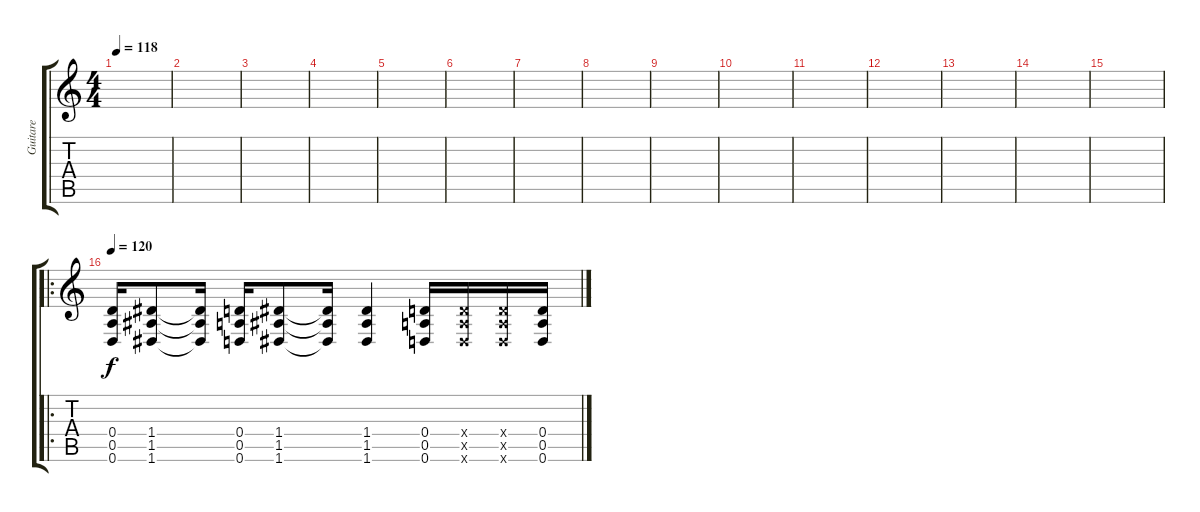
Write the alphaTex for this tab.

\track ("Guitare" "Guitare") {instrument distortionguitar}
\staff {score tabs}
\tuning (E4 B3 G3 D3 A2 D2) {hide}
\ts (4 4)
\tempo 118
\clef g2
\ks c
|
|
|
|
|
|
|
|
|
|
|
|
|
|
|
\ro
\tempo 120
(0.4 0.5 0.6).16 (1.4 1.5 1.6).8 (1.4{t} 1.5{t} 1.6{t}).16 (0.4 0.5 0.6).16 (1.4 1.5 1.6).8 (1.4{t} 1.5{t} 1.6{t}).16 (1.4 1.5 1.6).4 (0.4 0.5 0.6).16 (0.4{x} 0.5{x} 0.6{x}).16 (0.4{x} 0.5{x} 0.6{x}).16 (0.4 0.5 0.6).16
